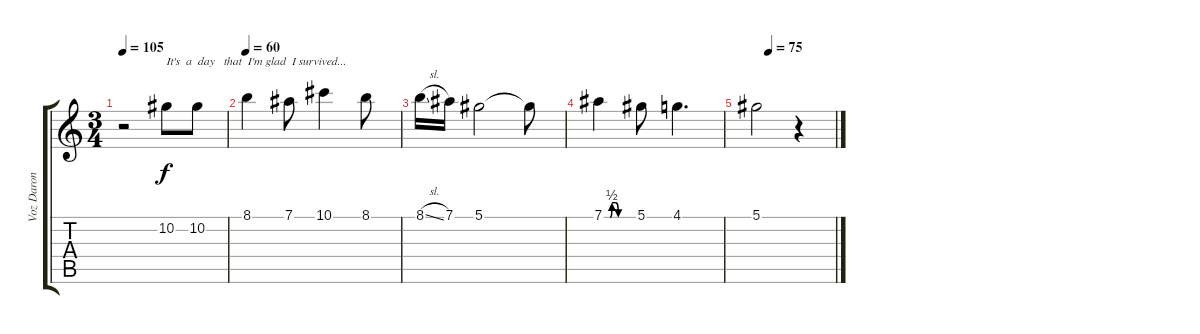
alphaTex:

\track ("Voz Daron" "Voz Daron") {instrument acousticguitarsteel}
\staff {score tabs}
\tuning (Eb4 Bb3 Gb3 Db3 Ab2 Db2) {hide}
\ts (3 4)
\tempo 105
\clef g2
\ks c
r.2{dy f} 10.2.8{txt "It's  a  day   that  I'm glad  I survived..."} 10.2.8 |
\tempo 60
8.1.4 7.1.8 10.1.4 8.1.8 |
8.1{sl}.16 7.1.16 5.1.2 5.1{t}.8 |
7.1{be (custom 0 0 12 0 16 2 24 2 29 0 60 0)}.4 5.1.8 4.1.4{d} |
\tempo (75 0.16666666666666666)
5.1.2{volume 9} r.4
